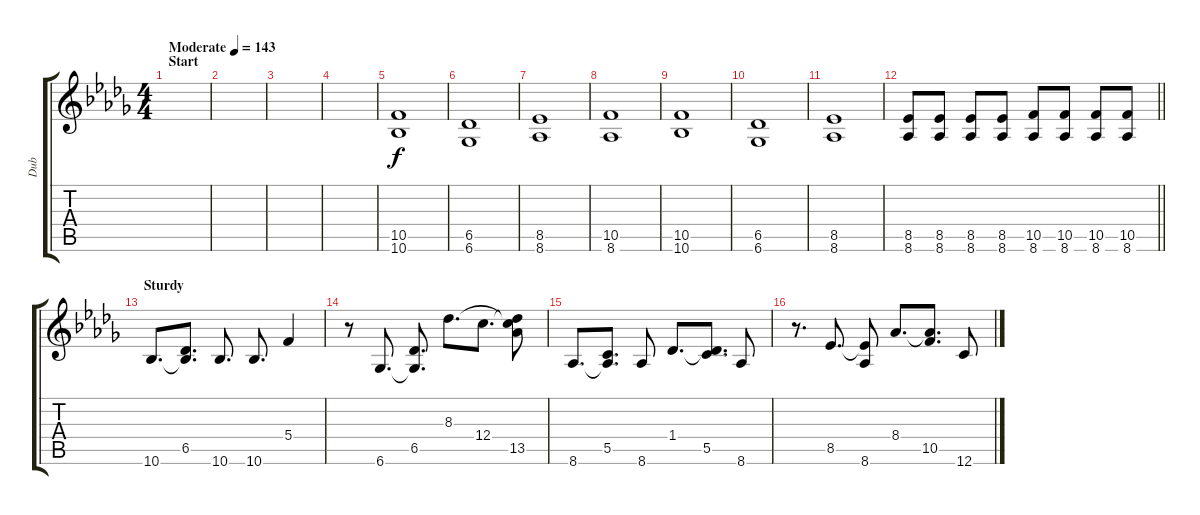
\track ("Dub" "Dub") {instrument distortionguitar}
\staff {score tabs}
\tuning (D4 A3 F3 C3 G2 C2) {hide}
\ts (4 4)
\section ("" "Start")
\tempo (143 "Moderate")
\clef g2
\ks db
|
|
|
|
(10.5 10.6).1 |
(6.5 6.6).1 |
(8.5 8.6).1 |
(10.5 8.6).1 |
(10.5 10.6).1 |
(6.5 6.6).1 |
(8.5 8.6).1 |
\barLineRight lightlight
(8.5 8.6).8 (8.5 8.6).8 (8.5 8.6).8 (8.5 8.6).8 (10.5 8.6).8 (10.5 8.6).8 (10.5 8.6).8 (10.5 8.6).8 |
\section ("" "Sturdy")
10.6.8{d} (6.5 10.6{t}).8{d} 10.6.8{d} 10.6.8{d} 5.4.4 |
r.8 6.6.8{d} (6.5 6.6{t}).8{d} 8.3.8{d} 12.4.8{d} (8.3{t} 12.4{t} 13.5).8 |
8.6.8{d} (5.5 8.6{t}).8{d} 8.6.8 1.4.8{d} (1.4{t} 5.5).8{d} 8.6.8 |
r.8{d} 8.5.8{d} (8.5{t} 8.6).8 8.4.8{d} (8.4{t} 10.5).8{d} 12.6.8
